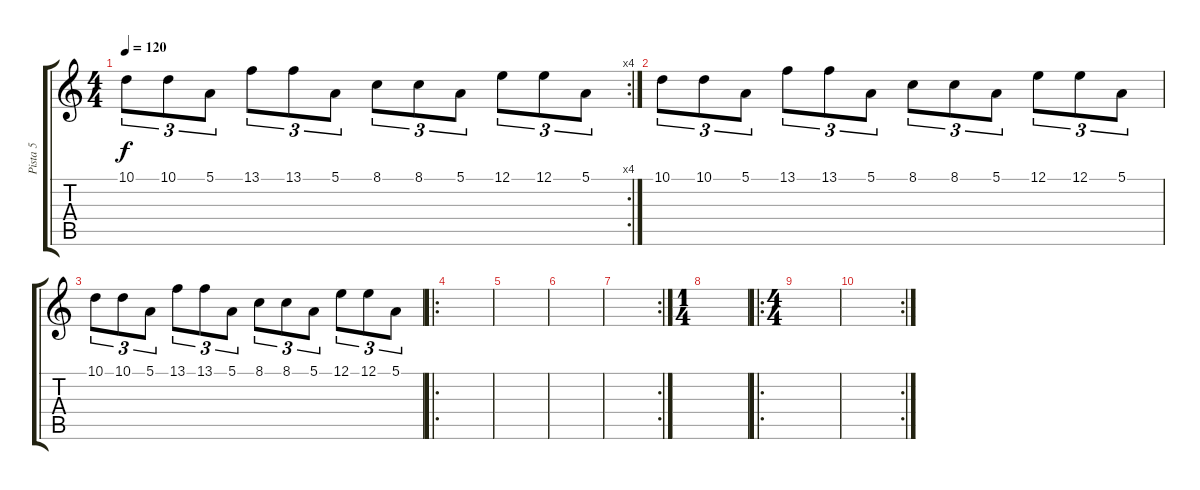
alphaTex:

\track ("Pista 5" "Pista 5") {instrument harpsichord}
\staff {score tabs}
\tuning (E4 B3 G3 D3 A2 D2) {hide}
\rc 4
\ts (4 4)
\tempo 120
\clef g2
\ks c
10.1.8{tu (3 2) dy f instrument harpsichord} 10.1.8{tu (3 2)} 5.1.8{tu (3 2)} 13.1.8{tu (3 2)} 13.1.8{tu (3 2)} 5.1.8{tu (3 2)} 8.1.8{tu (3 2)} 8.1.8{tu (3 2)} 5.1.8{tu (3 2)} 12.1.8{tu (3 2)} 12.1.8{tu (3 2)} 5.1.8{tu (3 2)} |
10.1.8{tu (3 2)} 10.1.8{tu (3 2)} 5.1.8{tu (3 2)} 13.1.8{tu (3 2)} 13.1.8{tu (3 2)} 5.1.8{tu (3 2)} 8.1.8{tu (3 2)} 8.1.8{tu (3 2)} 5.1.8{tu (3 2)} 12.1.8{tu (3 2)} 12.1.8{tu (3 2)} 5.1.8{tu (3 2)} |
10.1.8{tu (3 2)} 10.1.8{tu (3 2)} 5.1.8{tu (3 2)} 13.1.8{tu (3 2)} 13.1.8{tu (3 2)} 5.1.8{tu (3 2)} 8.1.8{tu (3 2)} 8.1.8{tu (3 2)} 5.1.8{tu (3 2)} 12.1.8{tu (3 2)} 12.1.8{tu (3 2)} 5.1.8{tu (3 2)} |
\ro
|
|
|
\rc 2
|
\ts (1 4)
|
\ro
\ts (4 4)
|
\rc 2
